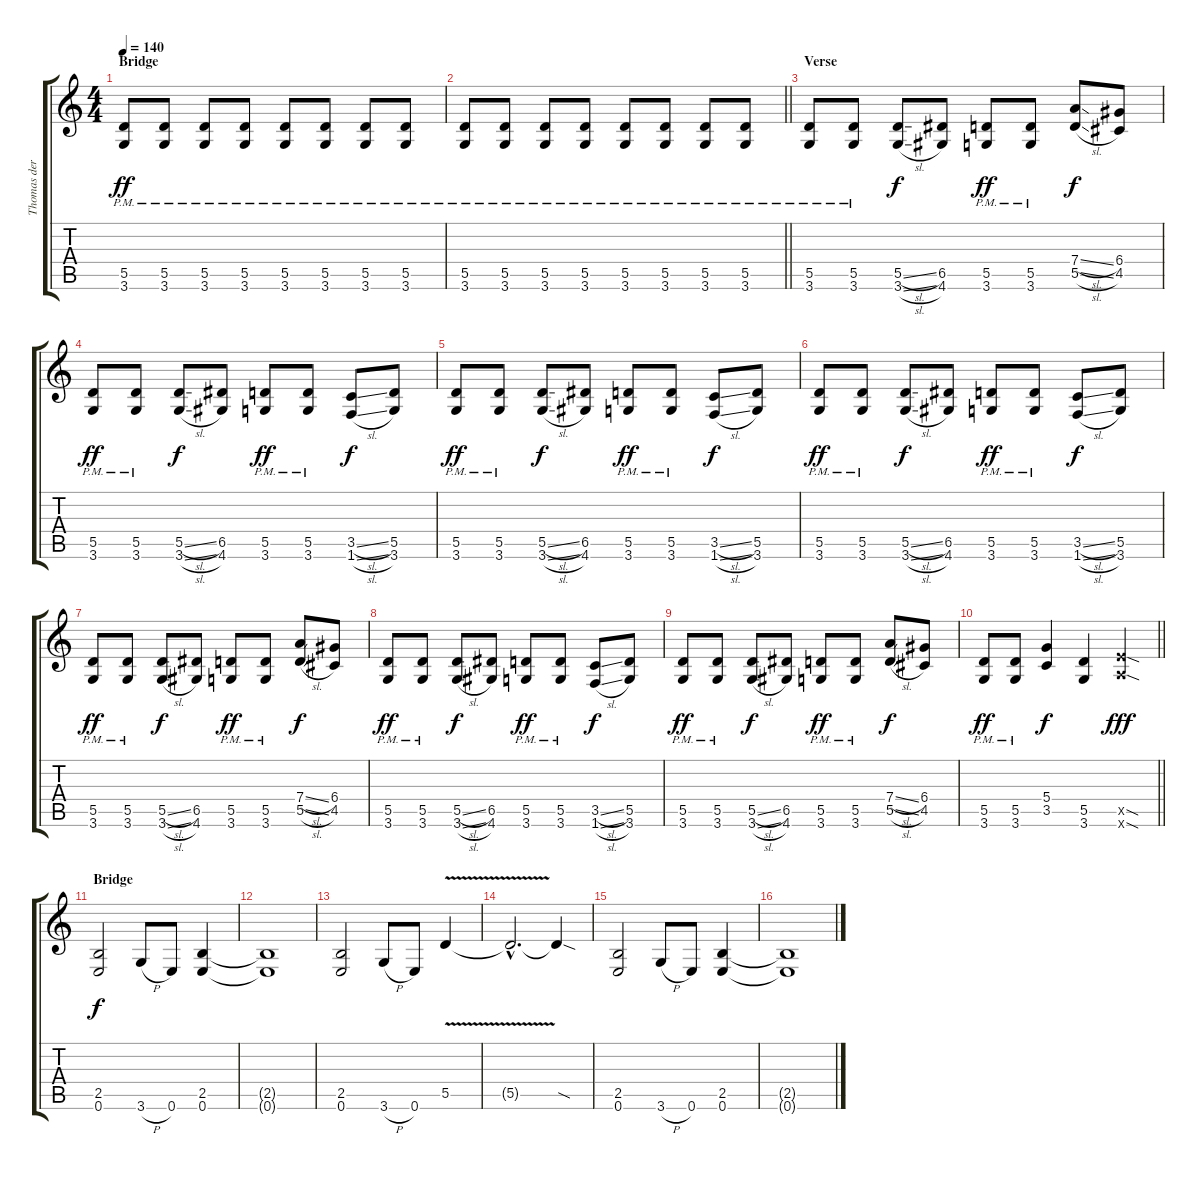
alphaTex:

\track ("Thomas der Münzer" "Thomas der") {instrument distortionguitar}
\staff {score tabs}
\tuning (E4 B3 G3 D3 A2 E2) {hide}
\ts (4 4)
\section ("" "Bridge")
\tempo 140
\clef g2
\ks c
(5.5{pm} 3.6{pm}).8{dy ff} (5.5{pm} 3.6{pm}).8 (5.5{pm} 3.6{pm}).8 (5.5{pm} 3.6{pm}).8 (5.5{pm} 3.6{pm}).8 (5.5{pm} 3.6{pm}).8 (5.5{pm} 3.6{pm}).8 (5.5{pm} 3.6{pm}).8 |
\barLineRight lightlight
(5.5{pm} 3.6{pm}).8 (5.5{pm} 3.6{pm}).8 (5.5{pm} 3.6{pm}).8 (5.5{pm} 3.6{pm}).8 (5.5{pm} 3.6{pm}).8 (5.5{pm} 3.6{pm}).8 (5.5{pm} 3.6{pm}).8 (5.5{pm} 3.6{pm}).8 |
\section ("" "Verse")
(5.5{pm} 3.6{pm}).8 (5.5{pm} 3.6{pm}).8 (5.5{sl} 3.6{sl}).8{dy f} (6.5 4.6).8 (5.5{pm} 3.6{pm}).8{dy ff} (5.5{pm} 3.6{pm}).8 (7.4{sl} 5.5{sl}).8{dy f} (6.4 4.5).8 |
(5.5{pm} 3.6{pm}).8{dy ff} (5.5{pm} 3.6{pm}).8 (5.5{sl} 3.6{sl}).8{dy f} (6.5 4.6).8 (5.5{pm} 3.6{pm}).8{dy ff} (5.5{pm} 3.6{pm}).8 (3.5{sl} 1.6{sl}).8{dy f} (5.5 3.6).8 |
(5.5{pm} 3.6{pm}).8{dy ff} (5.5{pm} 3.6{pm}).8 (5.5{sl} 3.6{sl}).8{dy f} (6.5 4.6).8 (5.5{pm} 3.6{pm}).8{dy ff} (5.5{pm} 3.6{pm}).8 (3.5{sl} 1.6{sl}).8{dy f} (5.5 3.6).8 |
(5.5{pm} 3.6{pm}).8{dy ff} (5.5{pm} 3.6{pm}).8 (5.5{sl} 3.6{sl}).8{dy f} (6.5 4.6).8 (5.5{pm} 3.6{pm}).8{dy ff} (5.5{pm} 3.6{pm}).8 (3.5{sl} 1.6{sl}).8{dy f} (5.5 3.6).8 |
(5.5{pm} 3.6{pm}).8{dy ff} (5.5{pm} 3.6{pm}).8 (5.5{sl} 3.6{sl}).8{dy f} (6.5 4.6).8 (5.5{pm} 3.6{pm}).8{dy ff} (5.5{pm} 3.6{pm}).8 (7.4{sl} 5.5{sl}).8{dy f} (6.4 4.5).8 |
(5.5{pm} 3.6{pm}).8{dy ff} (5.5{pm} 3.6{pm}).8 (5.5{sl} 3.6{sl}).8{dy f} (6.5 4.6).8 (5.5{pm} 3.6{pm}).8{dy ff} (5.5{pm} 3.6{pm}).8 (3.5{sl} 1.6{sl}).8{dy f} (5.5 3.6).8 |
(5.5{pm} 3.6{pm}).8{dy ff} (5.5{pm} 3.6{pm}).8 (5.5{sl} 3.6{sl}).8{dy f} (6.5 4.6).8 (5.5{pm} 3.6{pm}).8{dy ff} (5.5{pm} 3.6{pm}).8 (7.4{sl} 5.5{sl}).8{dy f} (6.4 4.5).8 |
\barLineRight lightlight
(5.5{pm} 3.6{pm}).8{dy ff} (5.5{pm} 3.6{pm}).8 (5.4 3.5).4{dy f} (5.5 3.6).4 (7.5{sod x} 5.6{sod x}).4{dy fff} |
\section ("" "Bridge")
(2.5 0.6).2{dy f} 3.6{h}.8 0.6.8 (2.5 0.6).4 |
(2.5{t} 0.6{t}).1 |
(2.5 0.6).2 3.6{h}.8 0.6.8 5.5{v}.4 |
5.5{hac t}.2{d} 5.5{sod t}.4 |
(2.5 0.6).2 3.6{h}.8 0.6.8 (2.5 0.6).4 |
(2.5{t} 0.6{t}).1
